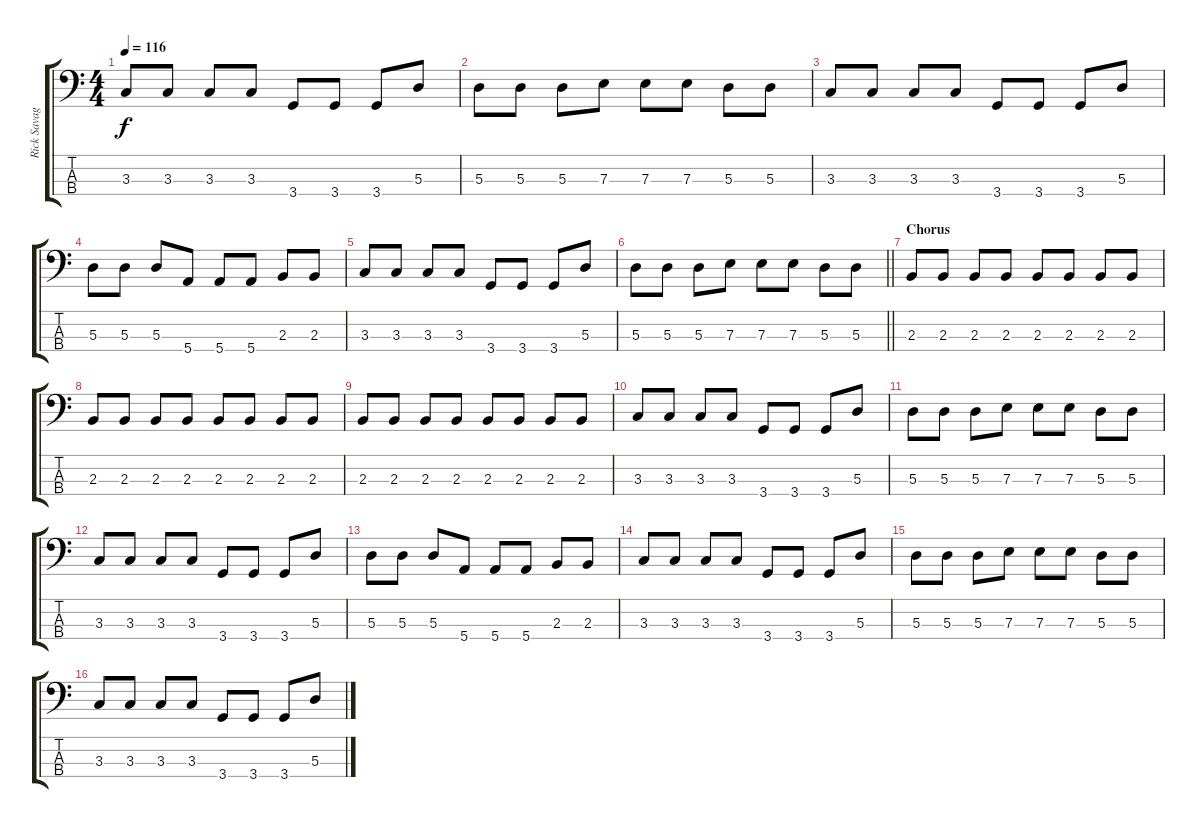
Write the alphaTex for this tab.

\track ("Rick Savage" "Rick Savag") {instrument electricbassfinger}
\staff {score tabs}
\tuning (G2 D2 A1 E1) {hide}
\ts (4 4)
\tempo 116
\clef f4
\ks c
3.3.8{dy f} 3.3.8 3.3.8 3.3.8 3.4.8 3.4.8 3.4.8 5.3.8 |
5.3.8 5.3.8 5.3.8 7.3.8 7.3.8 7.3.8 5.3.8 5.3.8 |
3.3.8 3.3.8 3.3.8 3.3.8 3.4.8 3.4.8 3.4.8 5.3.8 |
5.3.8 5.3.8 5.3.8 5.4.8 5.4.8 5.4.8 2.3.8 2.3.8 |
3.3.8 3.3.8 3.3.8 3.3.8 3.4.8 3.4.8 3.4.8 5.3.8 |
\barLineRight lightlight
5.3.8 5.3.8 5.3.8 7.3.8 7.3.8 7.3.8 5.3.8 5.3.8 |
\section ("" "Chorus")
2.3.8 2.3.8 2.3.8 2.3.8 2.3.8 2.3.8 2.3.8 2.3.8 |
2.3.8 2.3.8 2.3.8 2.3.8 2.3.8 2.3.8 2.3.8 2.3.8 |
2.3.8 2.3.8 2.3.8 2.3.8 2.3.8 2.3.8 2.3.8 2.3.8 |
3.3.8 3.3.8 3.3.8 3.3.8 3.4.8 3.4.8 3.4.8 5.3.8 |
5.3.8 5.3.8 5.3.8 7.3.8 7.3.8 7.3.8 5.3.8 5.3.8 |
3.3.8 3.3.8 3.3.8 3.3.8 3.4.8 3.4.8 3.4.8 5.3.8 |
5.3.8 5.3.8 5.3.8 5.4.8 5.4.8 5.4.8 2.3.8 2.3.8 |
3.3.8 3.3.8 3.3.8 3.3.8 3.4.8 3.4.8 3.4.8 5.3.8 |
5.3.8 5.3.8 5.3.8 7.3.8 7.3.8 7.3.8 5.3.8 5.3.8 |
3.3.8 3.3.8 3.3.8 3.3.8 3.4.8 3.4.8 3.4.8 5.3.8
